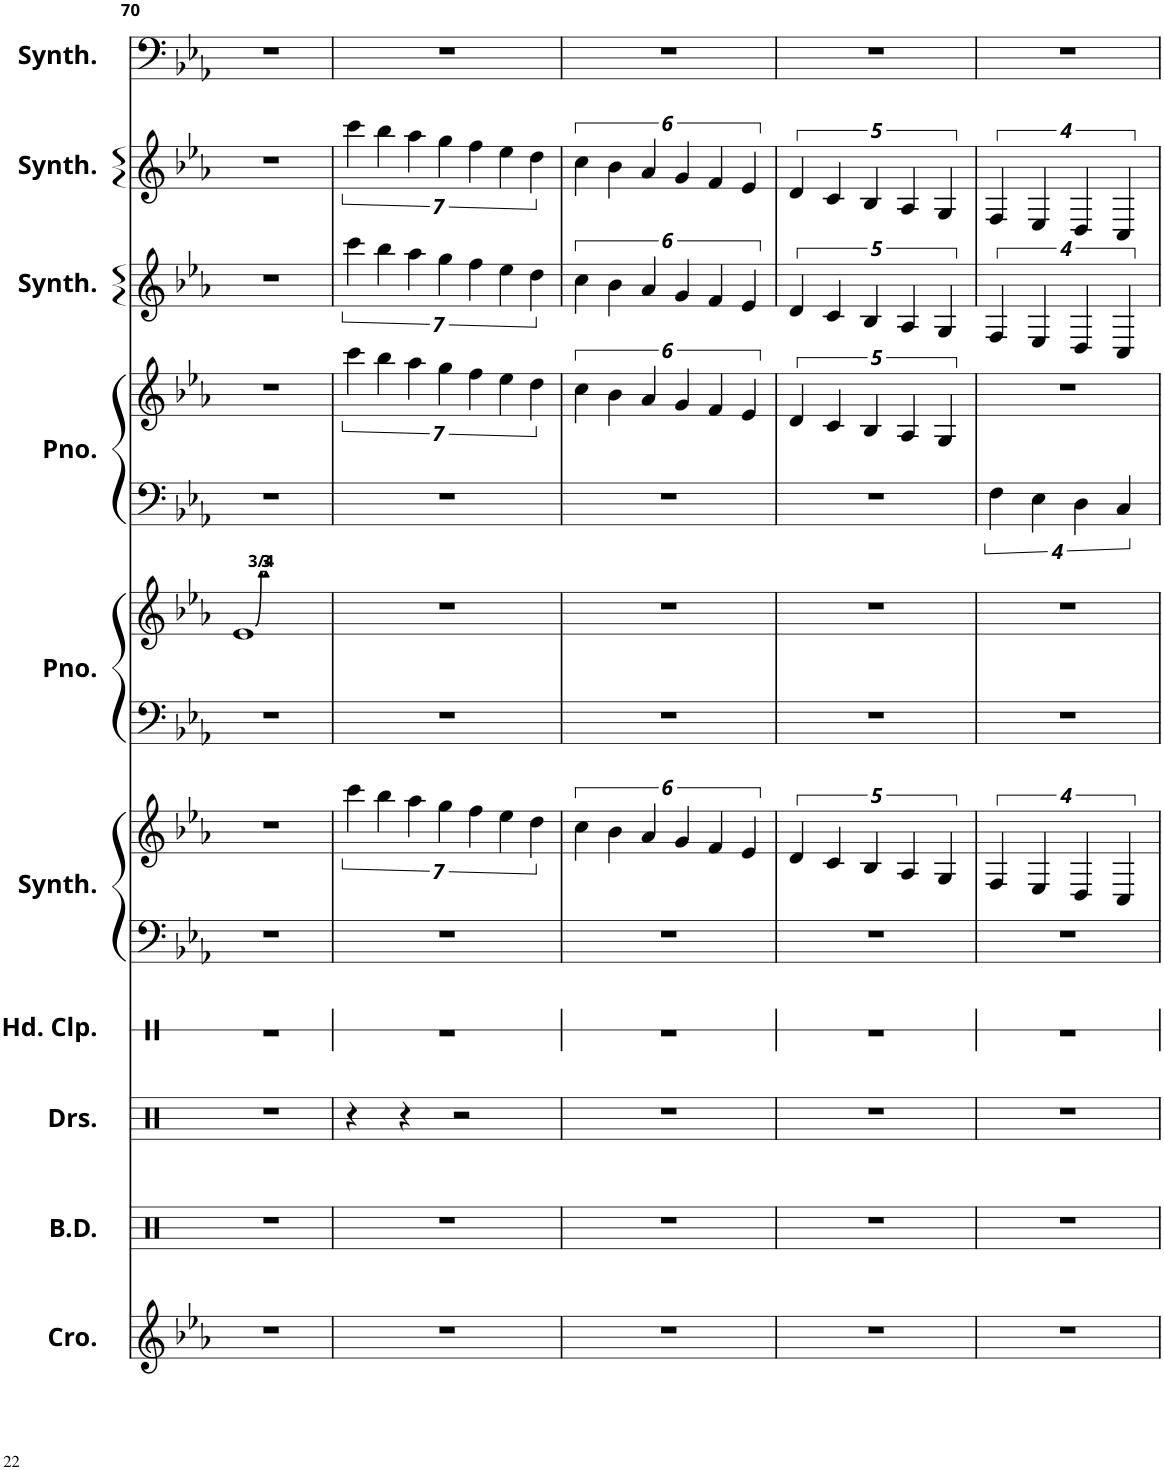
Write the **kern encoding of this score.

**kern	**kern	**kern	**kern	**kern	**kern	**kern	**kern	**kern	**kern	**kern	**kern	**kern
*part10	*part9	*part8	*part7	*part6	*part6	*part5	*part5	*part4	*part4	*part3	*part2	*part1
*staff13	*staff12	*staff11	*staff10	*staff9	*staff8	*staff7	*staff6	*staff5	*staff4	*staff3	*staff2	*staff1
*I"REVERSE CYMBAL	*I"BASS DRUMS	*I"Percussion	*I"CLAP	*I"LEAD BASS SYNTH	*	*I"MELODY PIANO	*	*I"ACCOMPANIMENT PIANO	*	*I"SQUARE SYNTH	*I"SINE SYNTH	*I"SAW SYNTH
*	*I'B.D.	*	*	*I'Synth.	*	*I'Pno.	*	*I'Pno.	*	*I'Synth.	*I'Synth.	*I'Synth.
!!LO:PB:g=z
*clefG2	*clefX	*clefX	*clefX	*clefF4	*clefG2	*clefF4	*clefG2	*clefF4	*clefG2	*clefG2	*clefG2	*clefF4
*Trd-14c-24	*	*	*	*	*	*	*	*	*	*	*	*
*k[b-e-a-]	*k[]	*k[]	*k[]	*k[b-e-a-]	*k[b-e-a-]	*k[b-e-a-]	*k[b-e-a-]	*k[b-e-a-]	*k[b-e-a-]	*k[b-e-a-]	*k[b-e-a-]	*k[b-e-a-]
*M4/4	*M4/4	*M4/4	*M4/4	*M4/4	*M4/4	*M4/4	*M4/4	*M4/4	*M4/4	*M4/4	*M4/4	*M4/4
=70	=70	=70	=70	=70	=70	=70	=70	=70	=70	=70	=70	=70
1r	1r	1r	1r	1r	1r	1r	1e-	1r	1r	1r	1r	1r
=71	=71	=71	=71	=71	=71	=71	=71	=71	=71	=71	=71	=71
1r	1r	4r	1r	1r	7ccc\	1r	1r	1r	7ccc\	7ccc\	7ccc\	1r
.	.	.	.	.	7bb-\	.	.	.	7bb-\	7bb-\	7bb-\	.
.	.	4r	.	.	.	.	.	.	.	.	.	.
.	.	.	.	.	7aa-\	.	.	.	7aa-\	7aa-\	7aa-\	.
.	.	.	.	.	7gg\	.	.	.	7gg\	7gg\	7gg\	.
.	.	2r	.	.	.	.	.	.	.	.	.	.
.	.	.	.	.	7ff\	.	.	.	7ff\	7ff\	7ff\	.
.	.	.	.	.	7ee-\	.	.	.	7ee-\	7ee-\	7ee-\	.
.	.	.	.	.	7dd\	.	.	.	7dd\	7dd\	7dd\	.
=72	=72	=72	=72	=72	=72	=72	=72	=72	=72	=72	=72	=72
1r	1r	1r	1r	1r	6cc\	1r	1r	1r	6cc\	6cc\	6cc\	1r
.	.	.	.	.	6b-\	.	.	.	6b-\	6b-\	6b-\	.
.	.	.	.	.	6a-/	.	.	.	6a-/	6a-/	6a-/	.
.	.	.	.	.	6g/	.	.	.	6g/	6g/	6g/	.
.	.	.	.	.	6f/	.	.	.	6f/	6f/	6f/	.
.	.	.	.	.	6e-/	.	.	.	6e-/	6e-/	6e-/	.
=73	=73	=73	=73	=73	=73	=73	=73	=73	=73	=73	=73	=73
1r	1r	1r	1r	1r	5d/	1r	1r	1r	5d/	5d/	5d/	1r
.	.	.	.	.	5c/	.	.	.	5c/	5c/	5c/	.
.	.	.	.	.	5B-/	.	.	.	5B-/	5B-/	5B-/	.
.	.	.	.	.	5A-/	.	.	.	5A-/	5A-/	5A-/	.
.	.	.	.	.	5G/	.	.	.	5G/	5G/	5G/	.
=74	=74	=74	=74	=74	=74	=74	=74	=74	=74	=74	=74	=74
1r	1r	1r	1r	1r	4F/	1r	1r	4F\	1r	4F/	4F/	1r
.	.	.	.	.	4E-/	.	.	4E-\	.	4E-/	4E-/	.
.	.	.	.	.	4D/	.	.	4D\	.	4D/	4D/	.
.	.	.	.	.	4C/	.	.	4C/	.	4C/	4C/	.
=	=	=	=	=	=	=	=	=	=	=	=	=
*-	*-	*-	*-	*-	*-	*-	*-	*-	*-	*-	*-	*-
